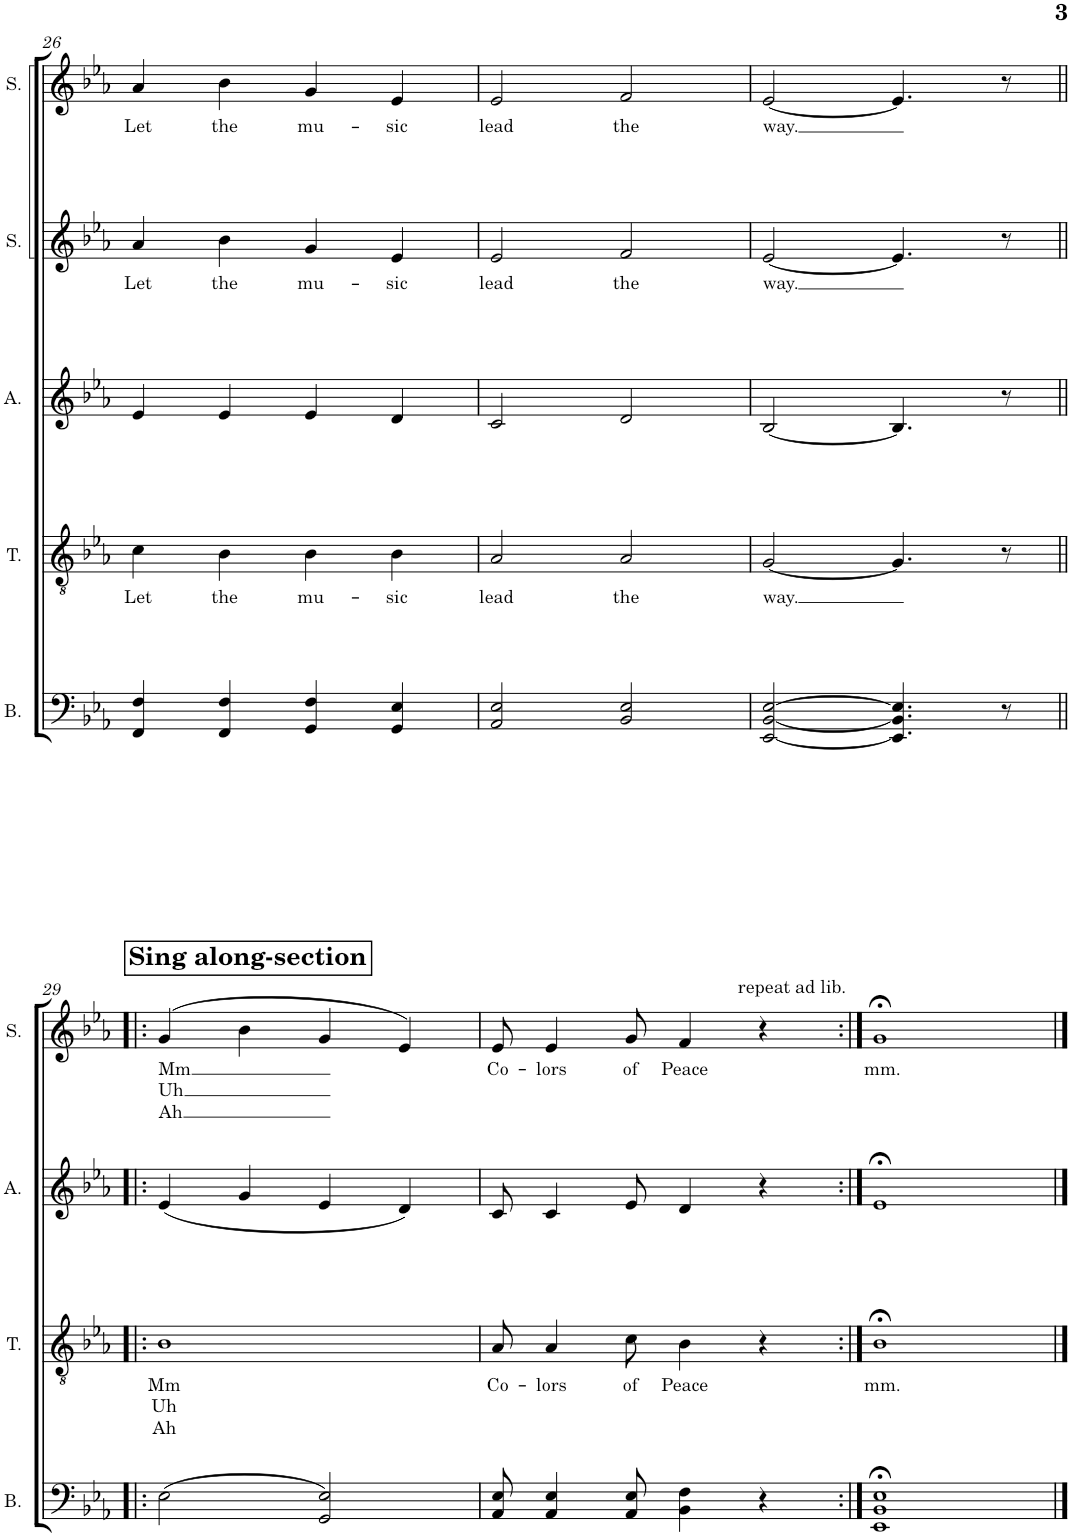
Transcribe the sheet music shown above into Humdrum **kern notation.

**kern	**kern	**text	**text	**text	**kern	**kern	**text	**text	**text	**kern	**text
*part5	*part4	*part4	*part4	*part4	*part3	*part2	*part2	*part2	*part2	*part1	*part1
*staff5	*staff4	*staff4	*staff4	*staff4	*staff3	*staff2	*staff2	*staff2	*staff2	*staff1	*staff1
*I"Bass	*I"Tenor	*	*	*	*I"Alto	*I"Soprano	*	*	*	*I"Soprano	*
*I'B.	*I'T.	*	*	*	*I'A.	*I'S.	*	*	*	*I'S.	*
!!LO:PB:g=z
*clefF4	*clefGv2	*	*	*	*clefG2	*clefG2	*	*	*	*clefG2	*
*k[b-e-a-]	*k[b-e-a-]	*	*	*	*k[b-e-a-]	*k[b-e-a-]	*	*	*	*k[b-e-a-]	*
*M4/4	*M4/4	*	*	*	*M4/4	*M4/4	*	*	*	*M4/4	*
=26	=26	=26	=26	=26	=26	=26	=26	=26	=26	=26	=26
!	!	!LO:LY:b	!	!	!	!	!LO:LY:b	!	!	!	!LO:LY:b
4FF/ 4F/	4c\	Let	.	.	4e-/	4a-/	Let	.	.	4a-/	Let
!	!	!LO:LY:b	!	!	!	!	!LO:LY:b	!	!	!	!LO:LY:b
4FF/ 4F/	4B-\	the	.	.	4e-/	4b-\	the	.	.	4b-\	the
!	!	!LO:LY:b	!	!	!	!	!LO:LY:b	!	!	!	!LO:LY:b
4GG/ 4F/	4B-\	mu-	.	.	4e-/	4g/	mu-	.	.	4g/	mu-
!	!	!LO:LY:b	!	!	!	!	!LO:LY:b	!	!	!	!LO:LY:b
4GG/ 4E-/	4B-\	-sic	.	.	4d/	4e-/	-sic	.	.	4e-/	-sic
=27	=27	=27	=27	=27	=27	=27	=27	=27	=27	=27	=27
!	!	!LO:LY:b	!	!	!	!	!LO:LY:b	!	!	!	!LO:LY:b
2AA-/ 2E-/	2A-/	lead	.	.	2c/	2e-/	lead	.	.	2e-/	lead
!	!	!LO:LY:b	!	!	!	!	!LO:LY:b	!	!	!	!LO:LY:b
2BB-/ 2E-/	2A-/	the	.	.	2d/	2f/	the	.	.	2f/	the
=28	=28	=28	=28	=28	=28	=28	=28	=28	=28	=28	=28
!	!	!LO:LY:b	!	!	!	!	!LO:LY:b	!	!	!	!LO:LY:b
[2EE-/ [2BB-/ [2E-/	[2G/	way.	.	.	[2B-/	[2e-/	way.	.	.	[2e-/	way.
4.EE-/] 4.BB-/] 4.E-/]	4.G/]	.	.	.	4.B-/]	4.e-/]	.	.	.	4.e-/]	.
8r	8r	.	.	.	8r	8r	.	.	.	8r	.
!!LO:LB:g=z
!!LO:REH:place=s1:a:B:cj:fs=14:t=Sing along-section
=29!|:	=29!|:	=29!|:	=29!|:	=29!|:	=29!|:	=29!|:	=29!|:	=29!|:	=29!|:	=29!|:	=29!|:
!	!	!LO:LY:b	!LO:LY:b	!LO:LY:b	!	!	!LO:LY:b	!LO:LY:b	!LO:LY:b	!	!
(2E-\	1B-	Mm	Uh	Ah	(4e-/	(4g/	Mm	Uh	Ah	1r	.
.	.	.	.	.	4g/	4b-\	.	.	.	.	.
2GG/ 2E-/)	.	.	.	.	4e-/	4g/	.	.	.	.	.
.	.	.	.	.	4d/)	4e-/)	.	.	.	.	.
=30	=30	=30	=30	=30	=30	=30	=30	=30	=30	=30	=30
!	!	!LO:LY:b	!	!	!	!	!LO:LY:b	!	!	!	!
*	*	*	*	*	*	*	*	*	*	*^	*
8AA-/ 8E-/	8A-/	Co-	.	.	8c/	8e-/	Co-	.	.	1r	2.ryy	.
!	!	!LO:LY:b	!	!	!	!	!LO:LY:b	!	!	!	!	!
4AA-/ 4E-/	4A-/	-lors	.	.	4c/	4e-/	-lors	.	.	.	.	.
!	!	!LO:LY:b	!	!	!	!	!LO:LY:b	!	!	!	!	!
8AA-/ 8E-/	8c\	of	.	.	8e-/	8g/	of	.	.	.	.	.
!	!	!LO:LY:b	!	!	!	!	!LO:LY:b	!	!	!	!	!
4BB-\ 4F\	4B-\	Peace	.	.	4d/	4f/	Peace	.	.	.	.	.
!	!	!	!	!	!	!	!	!	!	!	!LO:TX:a:t=repeat ad lib.	!
4r	4r	.	.	.	4r	4r	.	.	.	.	4ryy	.
=31:|!	=31:|!	=31:|!	=31:|!	=31:|!	=31:|!	=31:|!	=31:|!	=31:|!	=31:|!	=31:|!	=31:|!	=31:|!
!	!	!LO:LY:b	!	!	!	!	!LO:LY:b	!	!	!	!	!
*	*	*	*	*	*	*	*	*	*	*v	*v	*
1EE-;< 1BB-;< 1E-;<	1B-;<	mm.	.	.	1e-;<	1g;<	mm.	.	.	1r	.
==	==	==	==	==	==	==	==	==	==	==	==
*-	*-	*-	*-	*-	*-	*-	*-	*-	*-	*-	*-
